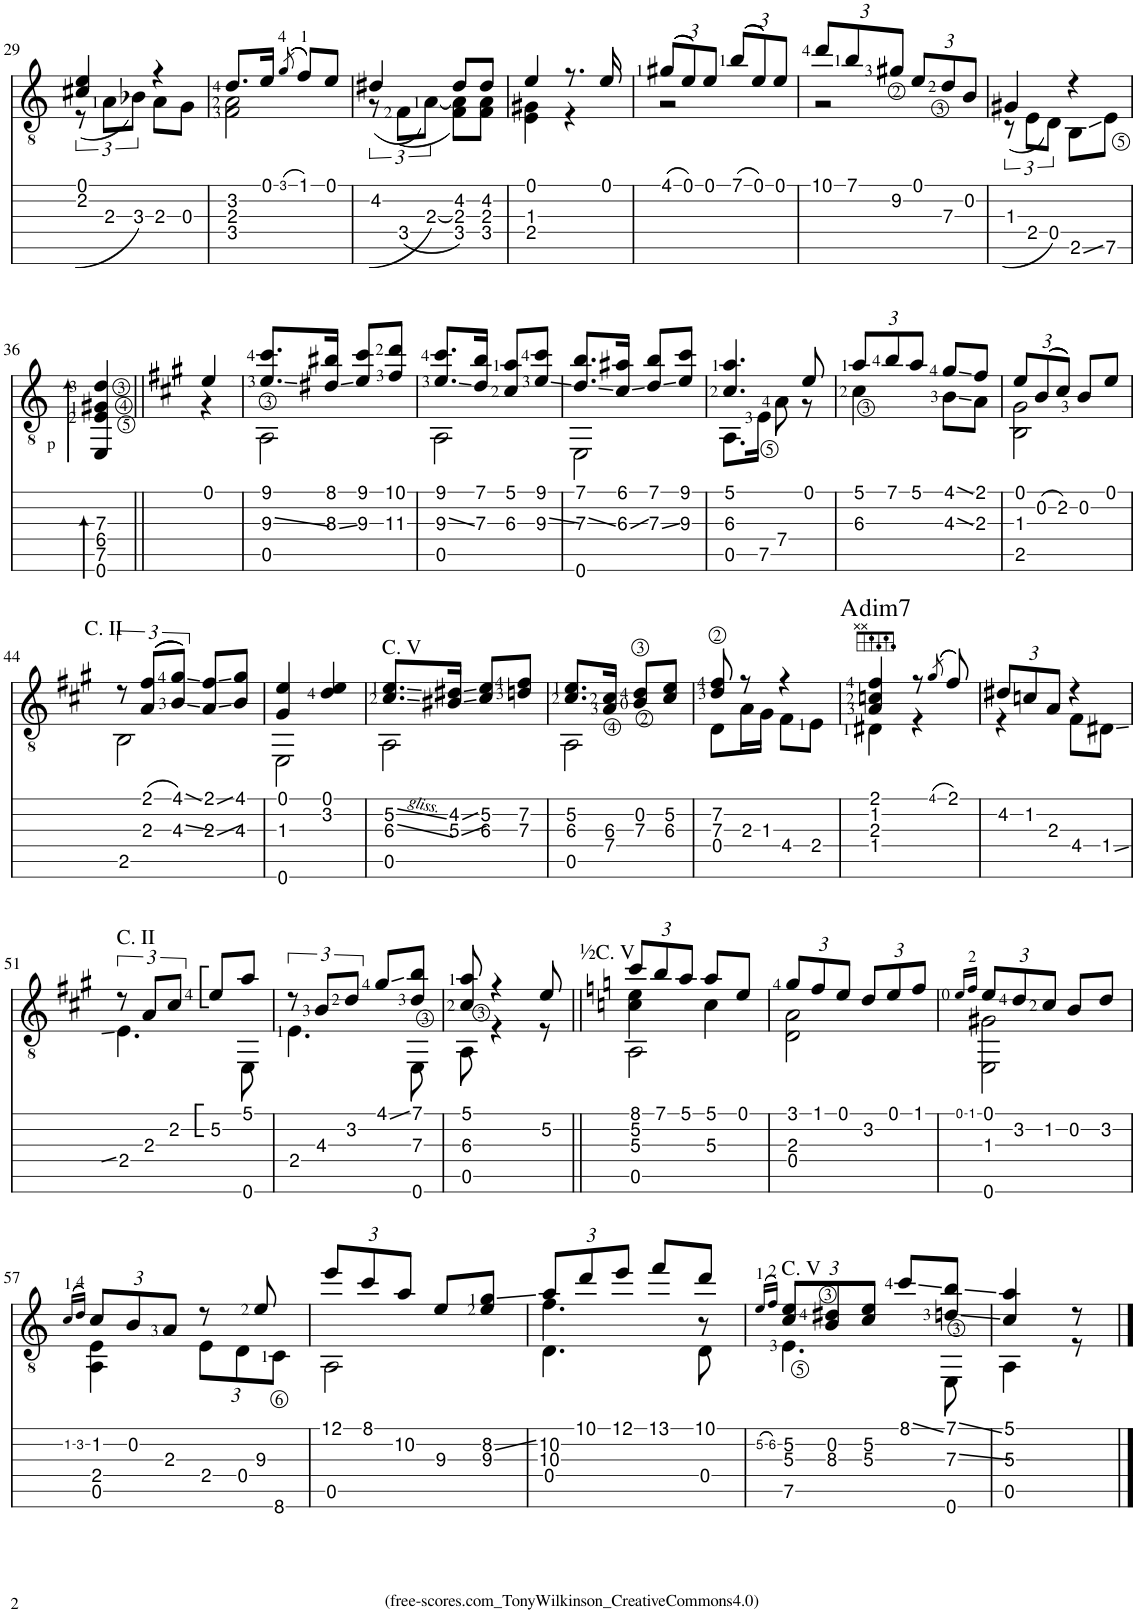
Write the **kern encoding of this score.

**kern	**kern	**harte
*part1	*part1	*part1
*staff2	*staff1	*
*I"Guitar	*	*
*I'Guit.	*	*
!!LO:PB:g=z
*	*clefGv2	*
*k[]	*k[]	*
*M2/4	*M2/4	*
=29	=29	=29
*^	*	*
*	*Xbrackettup	*	*
*	*	*^	*
4c# 4e	12r	4c#X/ 4e/	(12r	.
.	12AL	.	12A\L	.
.	12B-J	.	12B-X\J)	.
4r	8AL	4r	8A\L	.
.	8GJ	.	8G\J	.
=30	=30	=30	=30	=30
8.dL	2F 2A	8.d/L	2F\ 2A\	.
16eJk	.	16e/Jk	.	.
qg	.	(((8qg/	.	.
8fL	.	8f/L)))	.	.
8eJ	.	8e/J	.	.
=31	=31	=31	=31	=31
4d#	12r	4d#X/	(12r	.
.	12FL	.	(12F\L	.
.	[12AJ	.	[12A\J)	.
8d#L	8F\ 8A]\L	8d#/L	8F\ 8A\]L)	.
8d#J	8F\ 8A\J	8d#/J	8F\ 8A\J	.
=32	=32	=32	=32	=32
4e	4E 4G#	4e/	4E\ 4G#X\	.
8.r	4r	8.r	4r	.
16e	.	16e/	.	.
=33	=33	=33	=33	=33
*	*	*Xbrackettup	*	*
12g#L	2r	(((12g#X/L	2r	.
12e	.	12e/)))	.	.
12eJ	.	12e/J	.	.
12bL	.	(((12b/L	.	.
12e	.	12e/)))	.	.
12eJ	.	12e/J	.	.
=34	=34	=34	=34	=34
12ddL	2r	12dd/L	2r	.
12b	.	12b/	.	.
12g#J	.	12g#X/J	.	.
12eL	.	12e/L	.	.
12d	.	12d/	.	.
12BJ	.	12B/J	.	.
=35	=35	=35	=35	=35
*	*	*	*brackettup	*
4G#	12r	4G#X/	(12r	.
.	12EL	.	12E\L	.
.	12DJ	.	12D\J)	.
4r	8BBL	4r	8BB\L	.
.	8EJ	.	8E\J	.
*v	*v	*	*	*
*	*v	*v	*
!!LO:LB:g=z
=36	=36	=36
4EE 4E 4G# 4d	4EE/ 4E/ 4G#X/ 4d/	.
=37||	=37||	=37||
*k[f#c#g#]	*k[f#c#g#]	*
*^	*^	*
4e	4r	4e/	4r	.
=38	=38	=38	=38	=38
8.e\ 8.cc#\L	2AA	8.e/ 8.cc#/L	2AA\	.
16d#\ 16b#\Jk	.	16d#X/ 16b#X/Jk	.	.
8e\ 8cc#\L	.	8e/ 8cc#/L	.	.
8f#\ 8dd\J	.	8f#/ 8dd/J	.	.
=39	=39	=39	=39	=39
8.e\ 8.cc#\L	2AA	8.e/ 8.cc#/L	2AA\	.
16d\ 16b\Jk	.	16d/ 16b/Jk	.	.
8c#\ 8a\L	.	8c#/ 8a/L	.	.
8e\ 8cc#\J	.	8e/ 8cc#/J	.	.
=40	=40	=40	=40	=40
8.d\ 8.b\L	2EE	8.d/ 8.b/L	2EE\	.
16c#\ 16a#\Jk	.	16c#/ 16a#X/Jk	.	.
8d\ 8b\L	.	8d/ 8b/L	.	.
8e\ 8cc#\J	.	8e/ 8cc#/J	.	.
=41	=41	=41	=41	=41
4.c# 4.a	8.AAL	4.c#/ 4.a/	8.AA\L	.
.	16EJk	.	16E\Jk	.
.	8A	.	8A\	.
8e	8r	8e/	8r	.
=42	=42	=42	=42	=42
*	*	*Xbrackettup	*	*
12aL	4c#	12a/L	4c#\	.
12b	.	12b/	.	.
12aJ	.	12a/J	.	.
8g#L	8BL	8g#/L	8B\L	.
8f#J	8AJ	8f#/J	8A\J	.
=43	=43	=43	=43	=43
12eL	2BB 2G#	12e/L	2BB\ 2G#\	.
12B	.	(((12B/	.	.
12c#J	.	12c#/J)))	.	.
8BL	.	8B/L	.	.
8eJ	.	8e/J	.	.
!!LO:LB:g=z	!!
=44	=44	=44	=44	=44
*	*	*brackettup	*	*
!	!	!LO:TX:a:t=C. II	!	!
12r	2BB	12r	2BB\	.
12A\ 12f#\L	.	(((12A/ 12f#/L	.	.
12B\ 12g#\J	.	12B/ 12g#/J)))	.	.
8A\ 8f#\L	.	8A/ 8f#/L	.	.
8B\ 8g#\J	.	8B/ 8g#/J	.	.
=45	=45	=45	=45	=45
4G# 4e	2EE	4G#/ 4e/	2EE\	.
4d 4e	.	4d/ 4e/	.	.
=46	=46	=46	=46	=46
!	!	!LO:TX:a:t=C. V	!	!
8.c#\ 8.e\L	2AA	8.c#/ 8.e/L	2AA\	.
16B#\ 16d#\Jk	.	16B#X/ 16d#X/Jk	.	.
8c#\ 8e\L	.	8c#/ 8e/L	.	.
8d\ 8f#\J	.	8dn/ 8f#/J	.	.
=47	=47	=47	=47	=47
8.c#\ 8.e\L	2AA	8.c#/ 8.e/L	2AA\	.
16A\ 16c#\Jk	.	16A/ 16c#/Jk	.	.
8d\ 8B\L	.	8B/ 8d/L	.	.
8c#\ 8e\J	.	8c#/ 8e/J	.	.
=48	=48	=48	=48	=48
8d 8f#	8DL	8d/ 8f#/	8D\L	.
8r	16AL	8r	16A\L	.
.	16G#JJ	.	16G#\JJ	.
4r	8F#L	4r	8F#\L	.
.	8EJ	.	8E\J	.
=49	=49	=49	=49	=49
!	!	!	!	!LO:H:kt=dim7
4A 4c 4f#	4D#	4A/ 4cn/ 4f#/	4D#X\	A:dim7
8r	4r	8r	4r	.
qg#	.	(((8qg#/	.	.
8f#	.	8f#/)))	.	.
=50	=50	=50	=50	=50
*	*	*Xbrackettup	*	*
12d#L	4r	12d#X/L	4r	.
12c	.	12cn/	.	.
12AJ	.	12A/J	.	.
4r	8F#L	4r	8F#\L	.
.	8D#J	.	8D#X\J	.
!!LO:LB:g=z	!!
=51	=51	=51	=51	=51
*	*	*brackettup	*	*
!	!	!LO:TX:a:t=C. II	!	!
12r	4.E	12r	4.E\	.
12AL	.	12A/L	.	.
12c#J	.	12c#/J	.	.
8eL	.	8e/L	.	.
8aJ	8EE	8a/J	8EE\	.
=52	=52	=52	=52	=52
12r	4.E	12r	4.E\	.
12BL	.	12B/L	.	.
12dJ	.	12d/J	.	.
8g#L	.	8g#/L	.	.
8d\ 8b\J	8EE	8d/ 8b/J	8EE\	.
=53	=53	=53	=53	=53
8c# 8a	8AA	8c#/ 8a/	8AA\	.
4r	4r	4r	4r	.
8e	8r	8e/	8r	.
*v	*v	*	*	*
*	*v	*v	*
=54||	=54||	=54||
*k[]	*k[]	*
*^	*	*
*	*^	*	*
*	*	*	*Xbrackettup	*
*	*	*	*^	*
*	*	*	*	*^	*
!	!	!	!LO:TX:a:t=½C. V	!	!	!
12ccL	4c 4e	2AA	12cc/L	4c\ 4e\	2AA\	.
12b	.	.	12b/	.	.	.
12aJ	.	.	12a/J	.	.	.
8aL	4c	.	8a/L	4c\	.	.
8eJ	.	.	8e/J	.	.	.
*	*v	*v	*	*	*	*
*	*	*	*v	*v	*
=55	=55	=55	=55	=55
12gL	2D 2A	12g/L	2D\ 2A\	.
12f	.	12f/	.	.
12eJ	.	12e/J	.	.
12dL	.	12d/L	.	.
12e	.	12e/	.	.
12fJ	.	12f/J	.	.
=56	=56	=56	=56	=56
qe	.	16qe/LL	.	.
qf	.	16qf/JJ	.	.
12eL	2EE 2G#	12e/L	2EE\ 2G#X\	.
12d	.	12d/	.	.
12cJ	.	12c/J	.	.
8BL	.	8B/L	.	.
8dJ	.	8d/J	.	.
!!LO:LB:g=z	!!
=57	=57	=57	=57	=57
qc	.	((16qc/LL	.	.
qd	.	16qd/JJ))	.	.
12cL	4AA 4E	12c/L	4AA\ 4E\	.
12B	.	12B/	.	.
12AJ	.	12A/J	.	.
8r	12EL	8r	12E\L	.
.	12D	.	12D\	.
8e	.	8e/	.	.
.	12CJ	.	12C\J	.
=58	=58	=58	=58	=58
12eeL	2AA	12ee/L	2AA\	.
12cc	.	12cc/	.	.
12aJ	.	12a/J	.	.
8eL	.	8e/L	.	.
8e\ 8g\J	.	8e/ 8g/J	.	.
=59	=59	=59	=59	=59
*	*^	*	*^	*
12aL	4.f	4.D	12a/L	4.f\	4.D\	.
12dd	.	.	12dd/	.	.	.
12eeJ	.	.	12ee/J	.	.	.
8ffL	.	.	8ff/L	.	.	.
8ddJ	8r	8D	8dd/J	8r	8D\	.
*v	*v	*v	*	*	*	*
*	*v	*v	*v	*
=60	=60	=60
qe	(16qe/LL	.
qf	16qf/JJ)	.
*^	*^	*
!	!	!LO:TX:a:t=C. V	!	!
12c\ 12e\L	4.E	12c/ 12e/L	4.E\	.
12d#X\ 12B\	.	12B/ 12d#X/	.	.
12c\ 12e\J	.	12c/ 12e/J	.	.
8ccL	.	8cc/L	.	.
8dn\ 8b\J	8EE	8dn/ 8b/J	8EE\	.
=61	=61	=61	=61	=61
4c 4a	4AA	4c/ 4a/	4AA\	.
8r	8r	8r	8r	.
*v	*v	*	*	*
*	*v	*v	*
==	==	==
*-	*-	*-
